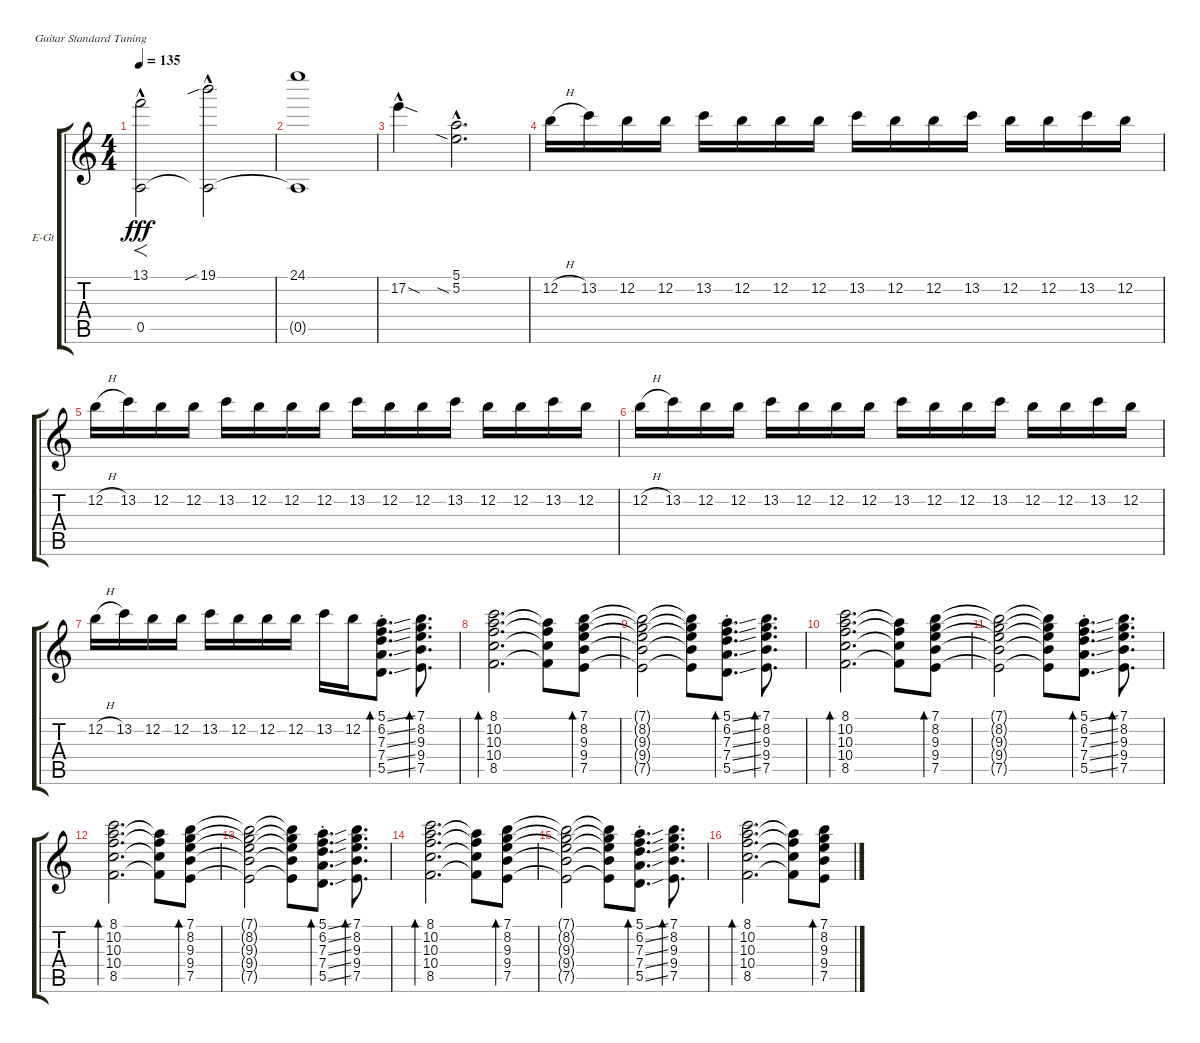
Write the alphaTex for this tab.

\defaultSystemsLayout 4
\bracketExtendMode groupsimilarinstruments
\firstSystemTrackNameOrientation horizontal
\otherSystemsTrackNameOrientation horizontal
\track ("Turner" "E-Gt") {instrument electricguitarclean}
\staff {score tabs}
\tuning (E4 B3 G3 D3 A2 E2)
\ts (4 4)
\tempo 135
\clef g2
\ks c
(13.1{hac} 0.5{t}).2{f dy fff} (19.1{sib hac} 0.5{t}).2 |
(24.1 0.5{t}).1 |
17.2{sod hac}.4 (5.2{sia hac} 5.1{hac}).2{d} |
12.2{h}.16 13.2.16 12.2.16 12.2.16 13.2.16 12.2.16 12.2.16 12.2.16 13.2.16 12.2.16 12.2.16 13.2.16 12.2.16 12.2.16 13.2.16 12.2.16 |
12.2{h}.16 13.2.16 12.2.16 12.2.16 13.2.16 12.2.16 12.2.16 12.2.16 13.2.16 12.2.16 12.2.16 13.2.16 12.2.16 12.2.16 13.2.16 12.2.16 |
12.2{h}.16 13.2.16 12.2.16 12.2.16 13.2.16 12.2.16 12.2.16 12.2.16 13.2.16 12.2.16 12.2.16 13.2.16 12.2.16 12.2.16 13.2.16 12.2.16 |
12.2{h}.16 13.2.16 12.2.16 12.2.16 13.2.16 12.2.16 12.2.16 12.2.16 13.2.16 12.2.16 (5.5{ss st} 7.4{ss} 7.3{ss} 6.2{ss} 5.1{ss}).8{d bd 58} (7.5 9.4 9.3 8.2 7.1).8{d bd 57} |
(8.5 10.4 10.3 10.2 8.1).2{d bd 56} (8.5{t} 10.4{t} 10.3{t} 10.2{t}).8 (7.5 9.4 9.3 8.2 7.1).8{bd 56} |
(7.5{t} 9.4{t} 9.3{t} 8.2{t} 7.1{t}).2 (7.5{t} 9.4{t} 9.3{t} 8.2{t} 7.1{t}).8 (5.5{ss st} 7.4{ss} 7.3{ss} 6.2{ss} 5.1{ss}).8{d bd 58} (7.5 9.4 9.3 8.2 7.1).8{d bd 57} |
(8.5 10.4 10.3 10.2 8.1).2{d bd 56} (8.5{t} 10.4{t} 10.3{t} 10.2{t}).8 (7.5 9.4 9.3 8.2 7.1).8{bd 56} |
(7.5{t} 9.4{t} 9.3{t} 8.2{t} 7.1{t}).2 (7.5{t} 9.4{t} 9.3{t} 8.2{t} 7.1{t}).8 (5.5{ss st} 7.4{ss} 7.3{ss} 6.2{ss} 5.1{ss}).8{d bd 58} (7.5 9.4 9.3 8.2 7.1).8{d bd 57} |
(8.5 10.4 10.3 10.2 8.1).2{d bd 56} (8.5{t} 10.4{t} 10.3{t} 10.2{t}).8 (7.5 9.4 9.3 8.2 7.1).8{bd 56} |
(7.5{t} 9.4{t} 9.3{t} 8.2{t} 7.1{t}).2 (7.5{t} 9.4{t} 9.3{t} 8.2{t} 7.1{t}).8 (5.5{ss st} 7.4{ss} 7.3{ss} 6.2{ss} 5.1{ss}).8{d bd 58} (7.5 9.4 9.3 8.2 7.1).8{d bd 57} |
(8.5 10.4 10.3 10.2 8.1).2{d bd 56} (8.5{t} 10.4{t} 10.3{t} 10.2{t}).8 (7.5 9.4 9.3 8.2 7.1).8{bd 56} |
(7.5{t} 9.4{t} 9.3{t} 8.2{t} 7.1{t}).2 (7.5{t} 9.4{t} 9.3{t} 8.2{t} 7.1{t}).8 (5.5{ss st} 7.4{ss} 7.3{ss} 6.2{ss} 5.1{ss}).8{d bd 58} (7.5 9.4 9.3 8.2 7.1).8{d bd 57} |
(8.5 10.4 10.3 10.2 8.1).2{d bd 56} (8.5{t} 10.4{t} 10.3{t} 10.2{t}).8 (7.5 9.4 9.3 8.2 7.1).8{bd 56}
